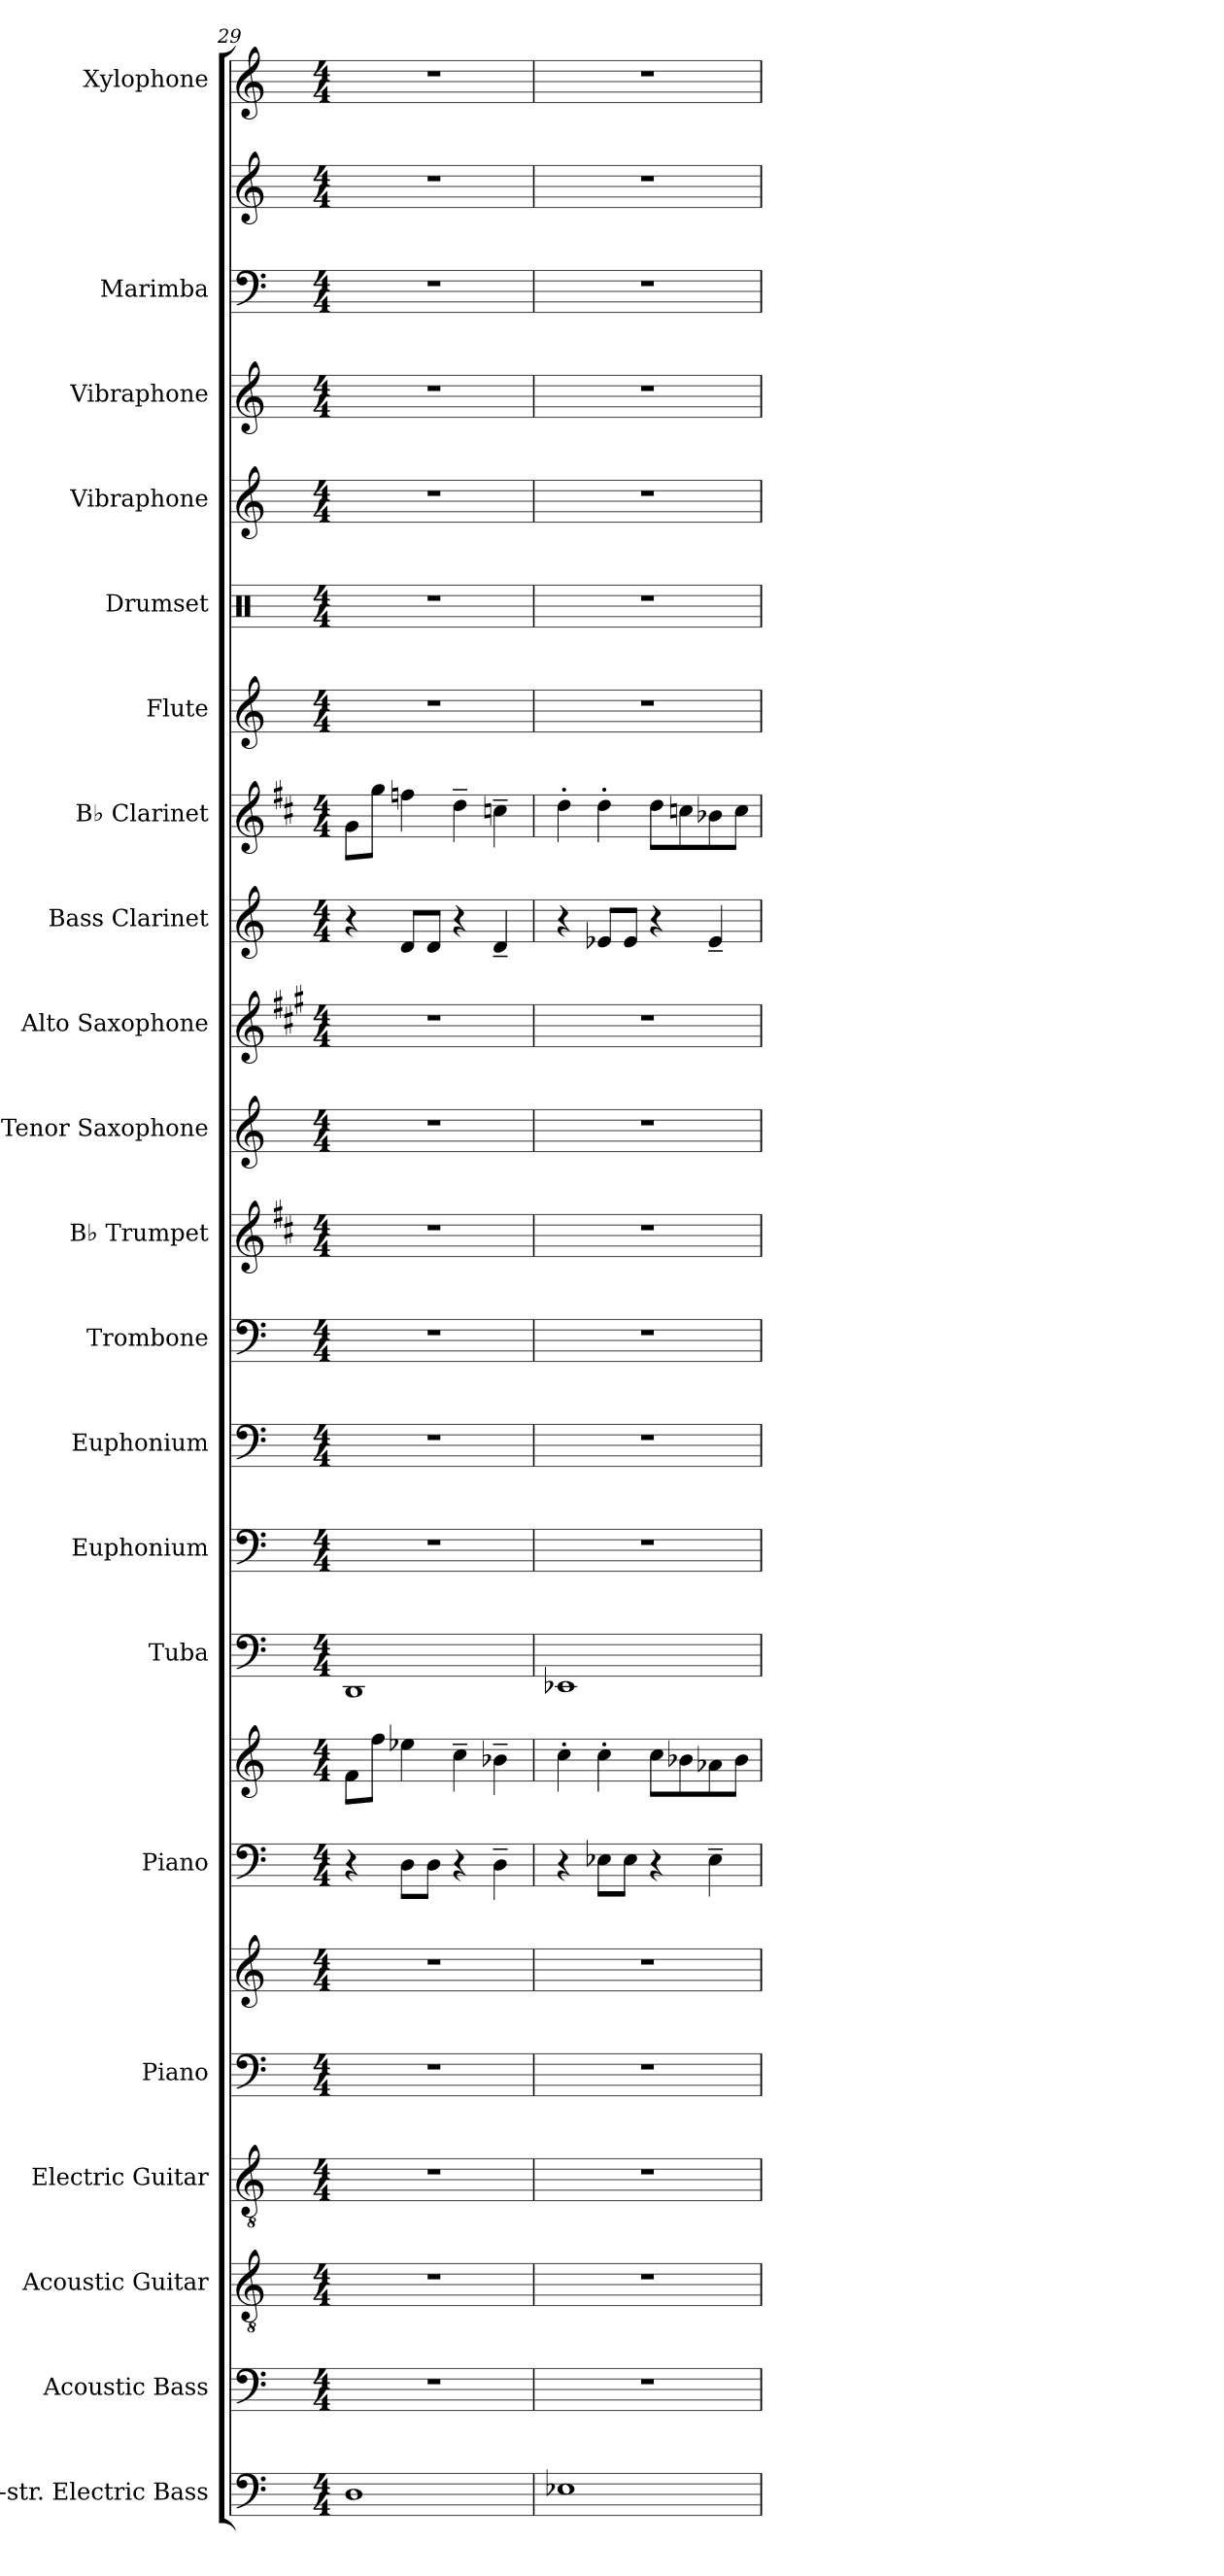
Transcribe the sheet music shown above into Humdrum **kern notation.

**kern	**kern	**kern	**kern	**kern	**kern	**kern	**kern	**kern	**kern	**kern	**kern	**kern	**kern	**kern	**kern	**kern	**kern	**kern	**kern	**kern	**kern	**kern	**kern
*part21	*part20	*part19	*part18	*part17	*part17	*part16	*part16	*part15	*part14	*part13	*part12	*part11	*part10	*part9	*part8	*part7	*part6	*part5	*part4	*part3	*part2	*part2	*part1
*staff24	*staff23	*staff22	*staff21	*staff20	*staff19	*staff18	*staff17	*staff16	*staff15	*staff14	*staff13	*staff12	*staff11	*staff10	*staff9	*staff8	*staff7	*staff6	*staff5	*staff4	*staff3	*staff2	*staff1
*I"5-str. Electric Bass	*I"Acoustic Bass	*I"Acoustic Guitar	*I"Electric Guitar	*I"Piano	*	*I"Piano	*	*I"Tuba	*I"Euphonium	*I"Euphonium	*I"Trombone	*I"B♭ Trumpet	*I"Tenor Saxophone	*I"Alto Saxophone	*I"Bass Clarinet	*I"B♭ Clarinet	*I"Flute	*I"Drumset	*I"Vibraphone	*I"Vibraphone	*I"Marimba	*	*I"Xylophone
*I'El. B.	*I'Bass	*I'Guit.	*I'El. Guit.	*I'Pno.	*	*I'Pno.	*	*I'Tba.	*I'Euph.	*I'Euph.	*I'Tbn.	*I'B♭ Tpt.	*I'T. Sax.	*I'A. Sax.	*I'B. Cl.	*I'B♭ Cl.	*I'Fl.	*I'Drs.	*I'Vib.	*I'Vib.	*I'Mrm.	*	*I'Xyl.
*clefF4	*clefF4	*clefGv2	*clefGv2	*clefF4	*clefG2	*clefF4	*clefG2	*clefF4	*clefF4	*clefF4	*clefF4	*clefG2	*clefG2	*clefG2	*clefG2	*clefG2	*clefG2	*clefX	*clefG2	*clefG2	*clefF4	*clefG2	*clefG2
*ITrd7c12	*ITrd7c12	*	*	*	*	*	*	*	*	*	*	*ITrd1c2	*ITrd8c14	*ITrd5c9	*ITrd8c14	*ITrd1c2	*	*	*	*	*	*	*ITrd-7c-12
*k[]	*k[]	*k[]	*k[]	*k[]	*k[]	*k[]	*k[]	*k[]	*k[]	*k[]	*k[]	*k[]	*k[]	*k[]	*k[]	*k[]	*k[]	*k[]	*k[]	*k[]	*k[]	*k[]	*k[]
*M4/4	*M4/4	*M4/4	*M4/4	*M4/4	*M4/4	*M4/4	*M4/4	*M4/4	*M4/4	*M4/4	*M4/4	*M4/4	*M4/4	*M4/4	*M4/4	*M4/4	*M4/4	*M4/4	*M4/4	*M4/4	*M4/4	*M4/4	*M4/4
=29	=29	=29	=29	=29	=29	=29	=29	=29	=29	=29	=29	=29	=29	=29	=29	=29	=29	=29	=29	=29	=29	=29	=29
1DD	1r	1r	1r	1r	1r	4r	8f\L	1DD	1r	1r	1r	1r	1r	1r	4r	8f\L	1r	1r	1r	1r	1r	1r	1r
.	.	.	.	.	.	.	8ff\J	.	.	.	.	.	.	.	.	8ff\J	.	.	.	.	.	.	.
.	.	.	.	.	.	8D\L	4ee-X\	.	.	.	.	.	.	.	8D/L	4ee-X\	.	.	.	.	.	.	.
.	.	.	.	.	.	8D\J	.	.	.	.	.	.	.	.	8D/J	.	.	.	.	.	.	.	.
.	.	.	.	.	.	4r	4cc~\	.	.	.	.	.	.	.	4r	4cc~\	.	.	.	.	.	.	.
.	.	.	.	.	.	4D~\	4b-X~\	.	.	.	.	.	.	.	4D~/	4b-X~\	.	.	.	.	.	.	.
=30	=30	=30	=30	=30	=30	=30	=30	=30	=30	=30	=30	=30	=30	=30	=30	=30	=30	=30	=30	=30	=30	=30	=30
1EE-X	1r	1r	1r	1r	1r	4r	4cc'\	1EE-X	1r	1r	1r	1r	1r	1r	4r	4cc'\	1r	1r	1r	1r	1r	1r	1r
.	.	.	.	.	.	8E-X\L	4cc'\	.	.	.	.	.	.	.	8E-X/L	4cc'\	.	.	.	.	.	.	.
.	.	.	.	.	.	8E-\J	.	.	.	.	.	.	.	.	8E-/J	.	.	.	.	.	.	.	.
.	.	.	.	.	.	4r	8cc\L	.	.	.	.	.	.	.	4r	8cc\L	.	.	.	.	.	.	.
.	.	.	.	.	.	.	8b-X\	.	.	.	.	.	.	.	.	8b-X\	.	.	.	.	.	.	.
.	.	.	.	.	.	4E-~\	8a-X\	.	.	.	.	.	.	.	4E-~/	8a-X\	.	.	.	.	.	.	.
.	.	.	.	.	.	.	8b-\J	.	.	.	.	.	.	.	.	8b-\J	.	.	.	.	.	.	.
=	=	=	=	=	=	=	=	=	=	=	=	=	=	=	=	=	=	=	=	=	=	=	=
*-	*-	*-	*-	*-	*-	*-	*-	*-	*-	*-	*-	*-	*-	*-	*-	*-	*-	*-	*-	*-	*-	*-	*-
